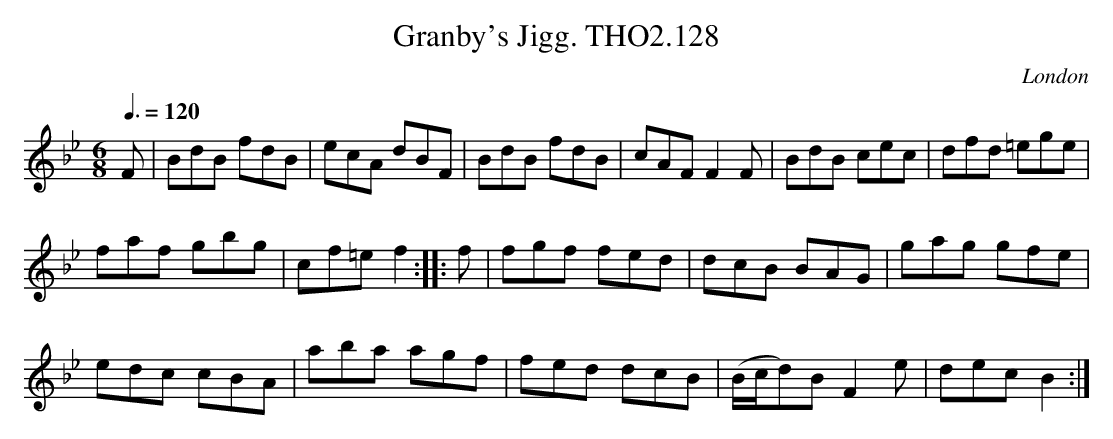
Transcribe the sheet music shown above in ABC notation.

X:1
T:Granby's Jigg. THO2.128
O:London
M:6/8
L:1/8
Q:3/8=120
K:Bb
F|BdB fdB|ecA dBF|BdB fdB|cAF F2F|BdB cec|dfd =ege|
faf gbg|cf=e f2::f|fgf fed|dcB BAG|gag gfe|
edc cBA|aba agf|fed dcB|(B/c/d)B F2e|dec B2:|
